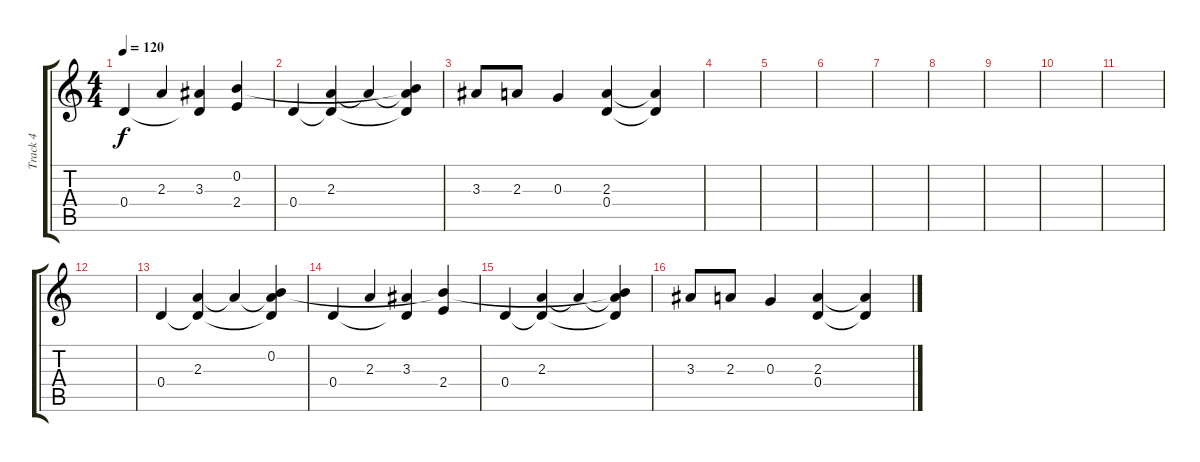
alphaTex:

\track ("Track 4" "Track 4") {instrument electricguitarclean}
\staff {score tabs}
\tuning (E4 B3 G3 D3 A2 E2) {hide}
\ts (4 4)
\tempo 120
\clef g2
\ks c
0.4.4{dy f} 2.3.4 (3.3 0.4{t}).4 (0.2{t} 2.4).4 |
0.4.4 (2.3 0.4{t}).4 2.3{t}.4 (0.2{t} 2.3{t} 0.4{t}).4 |
3.3.8 2.3.8 0.3.4 (2.3 0.4).4 (2.3{t} 0.4{t}).4 |
|
|
|
|
|
|
|
|
|
0.4.4 (2.3 0.4{t}).4 2.3{t}.4 (0.2 2.3{t} 0.4{t}).4 |
0.4.4 2.3.4 (3.3 0.4{t}).4 (0.2{t} 2.4).4 |
0.4.4 (2.3 0.4{t}).4 2.3{t}.4 (0.2{t} 2.3{t} 0.4{t}).4 |
3.3.8 2.3.8 0.3.4 (2.3 0.4).4 (2.3{t} 0.4{t}).4
